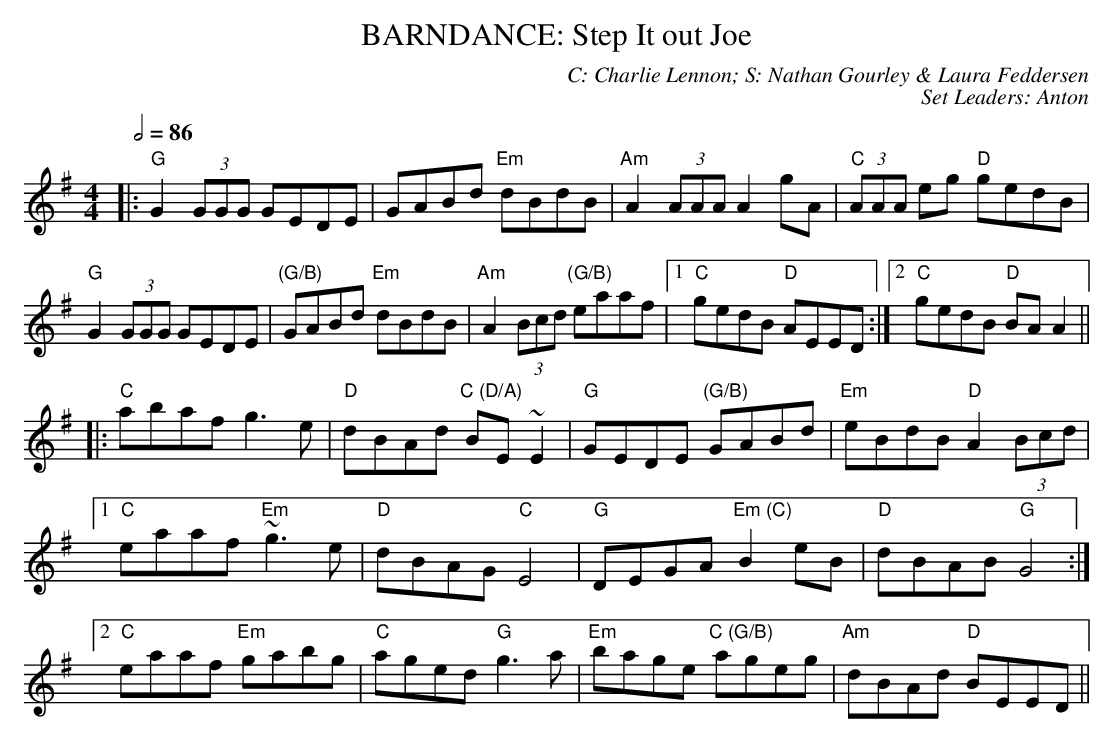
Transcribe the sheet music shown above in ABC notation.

X:1
T: BARNDANCE: Step It out Joe
C: C: Charlie Lennon; S: Nathan Gourley & Laura Feddersen
C: Set Leaders: Anton
M: 4/4
L: 1/8
Q: 1/2=86
K: Gmaj
|:"G"G2 (3GGG GEDE|GABd "Em"dBdB|"Am"A2 (3AAA A2 gA|"C"(3AAA eg "D"gedB|
"G"G2 (3GGG GEDE|"(G/B)"GABd "Em"dBdB|"Am"A2 (3Bcd "(G/B)"eaaf|1 "C"gedB "D"AEED:|2 "C"gedB "D"BA A2||
|:"C"abaf g3e|"D"dBAd "C (D/A)"BE~E2|"G"GEDE "(G/B)"GABd|"Em"eBdB "D"A2 (3Bcd|
[1 "C"eaaf "Em"~g3e|"D"dBAG "C"E4|"G"DEGA "Em (C)"B2 eB|"D"dBAB "G"G4:|
[2 "C"eaaf "Em"gabg|"C"aged "G"g3a|"Em"bage "C (G/B)"ageg|"Am"dBAd "D"BEED||
